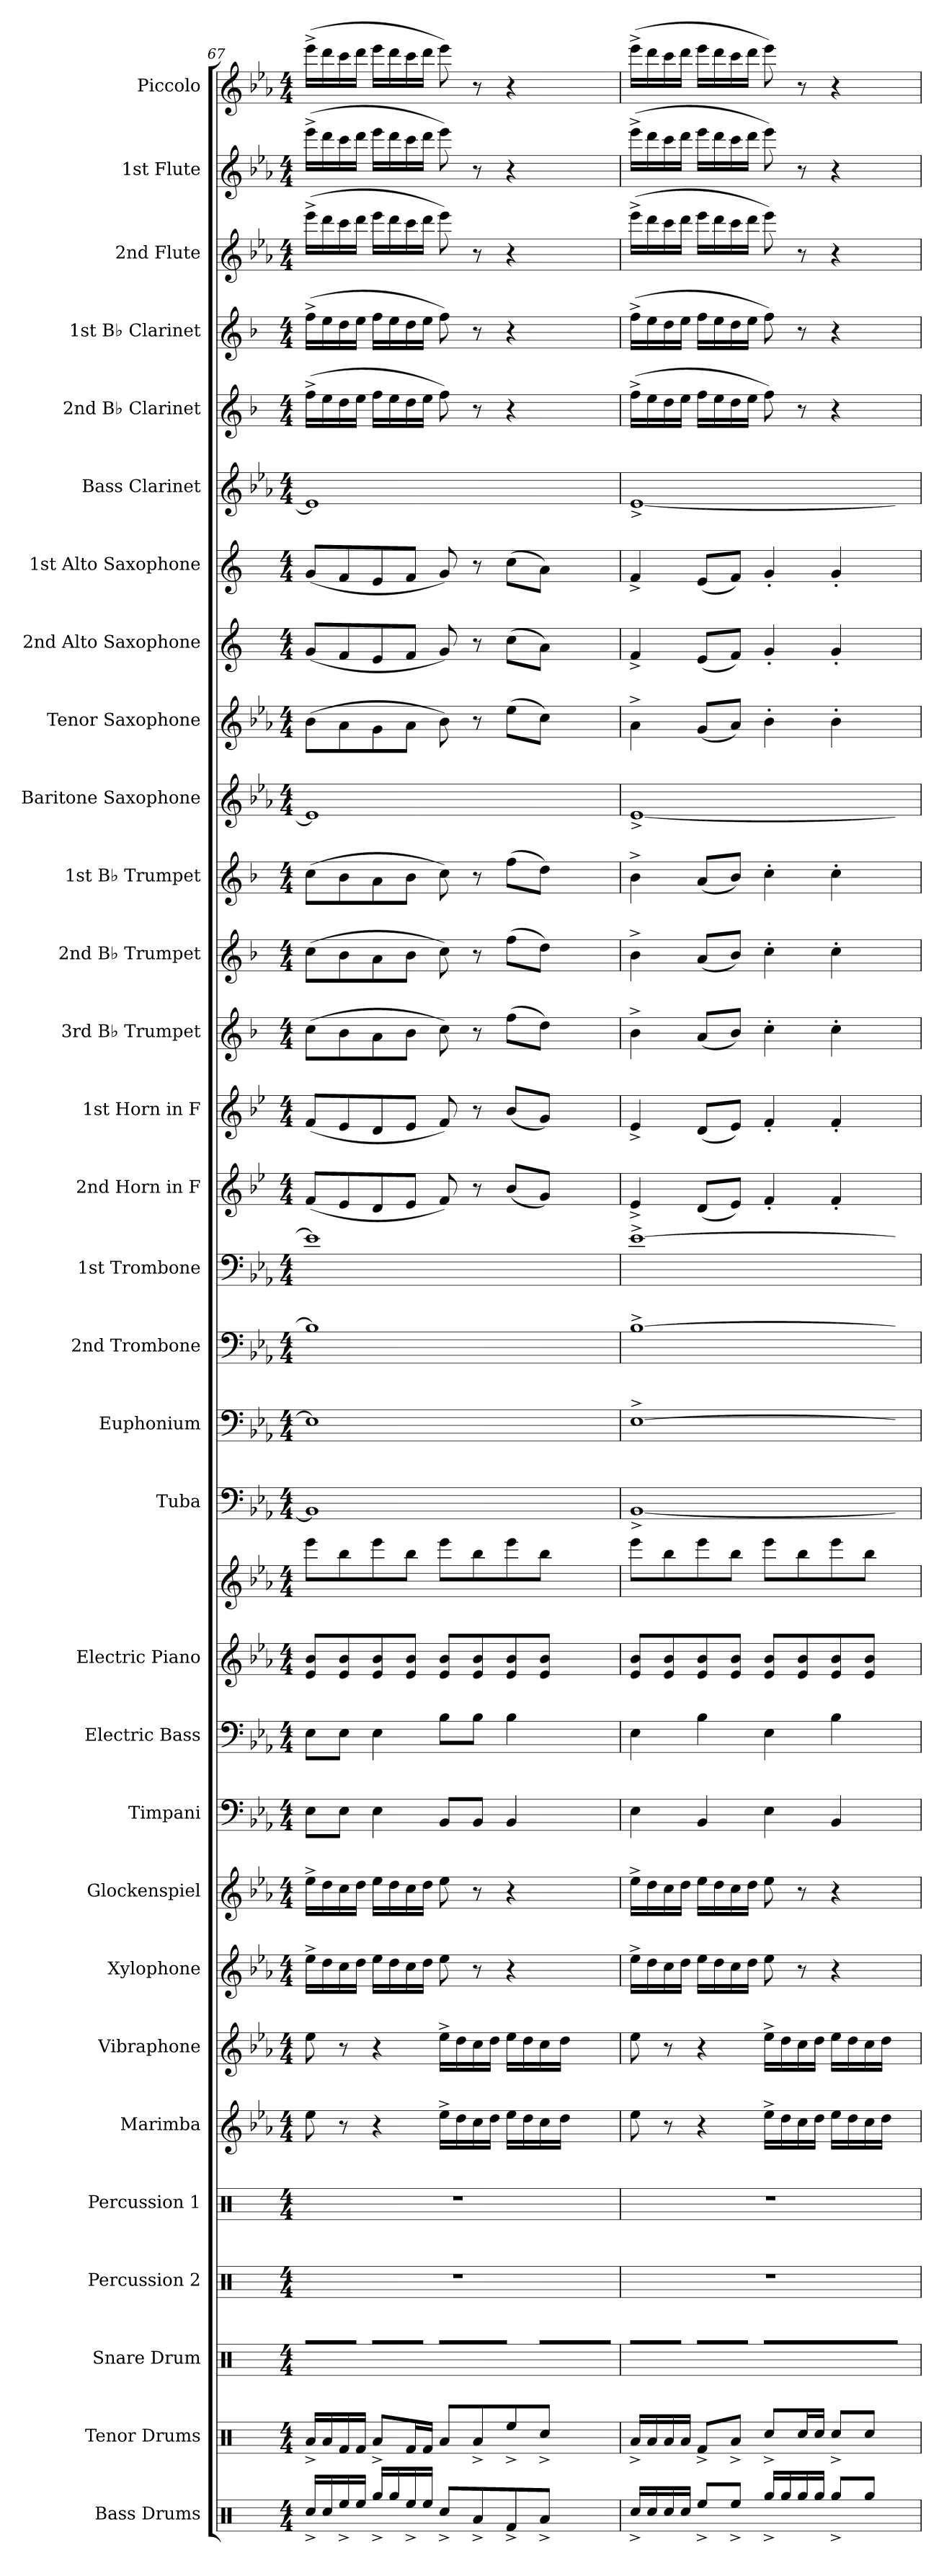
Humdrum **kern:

**kern	**kern	**kern	**kern	**kern	**kern	**kern	**kern	**kern	**kern	**kern	**kern	**kern	**kern	**kern	**kern	**kern	**kern	**kern	**kern	**kern	**kern	**kern	**kern	**kern	**kern	**kern	**kern	**kern	**kern	**kern	**kern
*part31	*part30	*part29	*part28	*part27	*part26	*part25	*part24	*part23	*part22	*part21	*part20	*part20	*part19	*part18	*part17	*part16	*part15	*part14	*part13	*part12	*part11	*part10	*part9	*part8	*part7	*part6	*part5	*part4	*part3	*part2	*part1
*staff32	*staff31	*staff30	*staff29	*staff28	*staff27	*staff26	*staff25	*staff24	*staff23	*staff22	*staff21	*staff20	*staff19	*staff18	*staff17	*staff16	*staff15	*staff14	*staff13	*staff12	*staff11	*staff10	*staff9	*staff8	*staff7	*staff6	*staff5	*staff4	*staff3	*staff2	*staff1
*I"Bass Drums	*I"Tenor Drums	*I"Snare Drum	*I"Percussion 2	*I"Percussion 1	*I"Marimba	*I"Vibraphone	*I"Xylophone	*I"Glockenspiel	*I"Timpani	*I"Electric Bass	*I"Electric Piano	*	*I"Tuba	*I"Euphonium	*I"2nd Trombone	*I"1st Trombone	*I"2nd Horn in F	*I"1st Horn in F	*I"3rd B♭ Trumpet	*I"2nd B♭ Trumpet	*I"1st B♭ Trumpet	*I"Baritone Saxophone	*I"Tenor Saxophone	*I"2nd Alto Saxophone	*I"1st Alto Saxophone	*I"Bass Clarinet	*I"2nd B♭ Clarinet	*I"1st B♭ Clarinet	*I"2nd Flute	*I"1st Flute	*I"Piccolo
*I'B.D.	*I'T.D.	*I'S.D.	*I'Perc.	*I'Perc.	*I'Mrm.	*I'Vib.	*I'Xyl.	*I'Glock.	*I'Timp.	*I'El. B.	*I'El. Pno.	*	*I'Tba.	*I'Euph.	*I'Tbn.	*I'Tbn.	*	*	*I'B♭ Tpt.	*I'B♭ Tpt.	*I'B♭ Tpt.	*I'Bar. Sax.	*I'T. Sax.	*I'A. Sax.	*I'A. Sax.	*I'B. Cl.	*I'B♭ Cl.	*I'B♭ Cl.	*I'Fl.	*I'Fl.	*I'Picc.
*clefX	*clefX	*clefX	*clefX	*clefX	*clefG2	*clefG2	*clefG2	*clefG2	*clefF4	*clefF4	*clefG2	*clefG2	*clefF4	*clefF4	*clefF4	*clefF4	*clefG2	*clefG2	*clefG2	*clefG2	*clefG2	*clefG2	*clefG2	*clefG2	*clefG2	*clefG2	*clefG2	*clefG2	*clefG2	*clefG2	*clefG2
*	*	*	*	*	*	*	*ITrd-7c-12	*ITrd-14c-24	*	*ITrd7c12	*	*	*	*	*	*	*ITrd4c7	*ITrd4c7	*ITrd1c2	*ITrd1c2	*ITrd1c2	*ITrd12c21	*ITrd8c14	*ITrd5c9	*ITrd5c9	*ITrd8c14	*ITrd1c2	*ITrd1c2	*	*	*ITrd-7c-12
*k[]	*k[]	*k[]	*k[]	*k[]	*k[b-e-a-]	*k[b-e-a-]	*k[b-e-a-]	*k[b-e-a-]	*k[b-e-a-]	*k[b-e-a-]	*k[b-e-a-]	*k[b-e-a-]	*k[b-e-a-]	*k[b-e-a-]	*k[b-e-a-]	*k[b-e-a-]	*k[b-e-a-]	*k[b-e-a-]	*k[b-e-a-]	*k[b-e-a-]	*k[b-e-a-]	*k[b-e-a-]	*k[b-e-a-]	*k[b-e-a-]	*k[b-e-a-]	*k[b-e-a-]	*k[b-e-a-]	*k[b-e-a-]	*k[b-e-a-]	*k[b-e-a-]	*k[b-e-a-]
*M4/4	*M4/4	*M4/4	*M4/4	*M4/4	*M4/4	*M4/4	*M4/4	*M4/4	*M4/4	*M4/4	*M4/4	*M4/4	*M4/4	*M4/4	*M4/4	*M4/4	*M4/4	*M4/4	*M4/4	*M4/4	*M4/4	*M4/4	*M4/4	*M4/4	*M4/4	*M4/4	*M4/4	*M4/4	*M4/4	*M4/4	*M4/4
=67	=67	=67	=67	=67	=67	=67	=67	=67	=67	=67	=67	=67	=67	=67	=67	=67	=67	=67	=67	=67	=67	=67	=67	=67	=67	=67	=67	=67	=67	=67	=67
16Rcc^/LL	16Ra^/LL	16R^/LL	1r	1r	8ee-\	8ee-\	16eee-^\LL	16eeee-^\LL	8E-\L	8EE-\L	8e-/ 8b-/L	8eee-\L	1BB-]	1E-]	1B-]	1e-]	(8B-/L	(8B-/L	(8b-\L	(8b-\L	(8b-\L	1E-]	(8B-\L	(8B-/L	(8B-/L	1E-]	(16ee-^\LL	(16ee-^\LL	(16eee-^\LL	(16eee-^\LL	(16eeee-^\LL
16Rcc/	16Ra/	16R/	.	.	.	.	16ddd\	16dddd\	.	.	.	.	.	.	.	.	.	.	.	.	.	.	.	.	.	.	16dd\	16dd\	16ddd\	16ddd\	16dddd\
16Ree^/	16Rf/	16R/	.	.	8r	8r	16ccc\	16cccc\	8E-\J	8EE-\J	8e-/ 8b-/	8bb-\	.	.	.	.	8A-/	8A-/	8a-\	8a-\	8a-\	.	8A-\	8A-/	8A-/	.	16cc\	16cc\	16ccc\	16ccc\	16cccc\
16Ree/JJ	16Rf/JJ	16R/JJ	.	.	.	.	16ddd\JJ	16dddd\JJ	.	.	.	.	.	.	.	.	.	.	.	.	.	.	.	.	.	.	16dd\JJ	16dd\JJ	16ddd\JJ	16ddd\JJ	16dddd\JJ
16Rgg^/LL	8Ra^/L	8R^/L	.	.	4r	4r	16eee-\LL	16eeee-\LL	4E-\	4EE-\	8e-/ 8b-/	8eee-\	.	.	.	.	8G/	8G/	8g\	8g\	8g\	.	8G\	8G/	8G/	.	16ee-\LL	16ee-\LL	16eee-\LL	16eee-\LL	16eeee-\LL
16Rgg/	.	.	.	.	.	.	16ddd\	16dddd\	.	.	.	.	.	.	.	.	.	.	.	.	.	.	.	.	.	.	16dd\	16dd\	16ddd\	16ddd\	16dddd\
16Ree^/	16Rf/L	16R/L	.	.	.	.	16ccc\	16cccc\	.	.	8e-/ 8b-/J	8bb-\J	.	.	.	.	8A-/J	8A-/J	8a-\J	8a-\J	8a-\J	.	8A-\J	8A-/J	8A-/J	.	16cc\	16cc\	16ccc\	16ccc\	16cccc\
16Ree/JJ	16Rf/JJ	16R/JJ	.	.	.	.	16ddd\JJ	16dddd\JJ	.	.	.	.	.	.	.	.	.	.	.	.	.	.	.	.	.	.	16dd\JJ	16dd\JJ	16ddd\JJ	16ddd\JJ	16dddd\JJ
8Rcc^/L	8Ra/L	8R/L	.	.	16ee-^\LL	16ee-^\LL	8eee-\	8eeee-\	8BB-/L	8BB-\L	8e-/ 8b-/L	8eee-\L	.	.	.	.	8B-/)	8B-/)	8b-\)	8b-\)	8b-\)	.	8B-\)	8B-/)	8B-/)	.	8ee-\)	8ee-\)	8eee-\)	8eee-\)	8eeee-\)
.	.	.	.	.	16dd\	16dd\	.	.	.	.	.	.	.	.	.	.	.	.	.	.	.	.	.	.	.	.	.	.	.	.	.
.	.	8qR/	.	.	.	.	.	.	.	.	.	.	.	.	.	.	.	.	.	.	.	.	.	.	.	.	.	.	.	.	.
8Ra^/	8Ra^/	8R^/J	.	.	16cc\	16cc\	8r	8r	8BB-/J	8BB-\J	8e-/ 8b-/	8bb-\	.	.	.	.	8r	8r	8r	8r	8r	.	8r	8r	8r	.	8r	8r	8r	8r	8r
.	.	.	.	.	16dd\JJ	16dd\JJ	.	.	.	.	.	.	.	.	.	.	.	.	.	.	.	.	.	.	.	.	.	.	.	.	.
*	*	*tremolo	*	*	*	*	*	*	*	*	*	*	*	*	*	*	*	*	*	*	*	*	*	*	*	*	*	*	*	*	*
8Rf^/	8Ree^/	32R/LLL	.	.	16ee-\LL	16ee-\LL	4r	4r	4BB-/	4BB-\	8e-/ 8b-/	8eee-\	.	.	.	.	(8e-/L	(8e-/L	(8ee-\L	(8ee-\L	(8ee-\L	.	(8e-\L	(8e-\L	(8e-\L	.	4r	4r	4r	4r	4r
.	.	32R/	.	.	.	.	.	.	.	.	.	.	.	.	.	.	.	.	.	.	.	.	.	.	.	.	.	.	.	.	.
.	.	32R/	.	.	16dd\	16dd\	.	.	.	.	.	.	.	.	.	.	.	.	.	.	.	.	.	.	.	.	.	.	.	.	.
.	.	32R/	.	.	.	.	.	.	.	.	.	.	.	.	.	.	.	.	.	.	.	.	.	.	.	.	.	.	.	.	.
8Ra^/J	8Rcc^/J	32R/	.	.	16cc\	16cc\	.	.	.	.	8e-/ 8b-/J	8bb-\J	.	.	.	.	8c/J)	8c/J)	8cc\J)	8cc\J)	8cc\J)	.	8c\J)	8c\J)	8c\J)	.	.	.	.	.	.
.	.	32R/	.	.	.	.	.	.	.	.	.	.	.	.	.	.	.	.	.	.	.	.	.	.	.	.	.	.	.	.	.
.	.	32R/	.	.	16dd\JJ	16dd\JJ	.	.	.	.	.	.	.	.	.	.	.	.	.	.	.	.	.	.	.	.	.	.	.	.	.
.	.	32R/JJJ	.	.	.	.	.	.	.	.	.	.	.	.	.	.	.	.	.	.	.	.	.	.	.	.	.	.	.	.	.
*	*	*Xtremolo	*	*	*	*	*	*	*	*	*	*	*	*	*	*	*	*	*	*	*	*	*	*	*	*	*	*	*	*	*
!!LO:PB:g=z
=68	=68	=68	=68	=68	=68	=68	=68	=68	=68	=68	=68	=68	=68	=68	=68	=68	=68	=68	=68	=68	=68	=68	=68	=68	=68	=68	=68	=68	=68	=68	=68
16Rcc^/LL	16Ra^/LL	16R^/LL	1r	1r	8ee-\	8ee-\	16eee-^\LL	16eeee-^\LL	4E-\	4EE-\	8e-/ 8b-/L	8eee-\L	[1BB-^	[1E-^	[1B-^	[1e-^	4A-^/	4A-^/	4a-^\	4a-^\	4a-^\	[1E-^	4A-^\	4A-^/	4A-^/	[1E-^	(16ee-^\LL	(16ee-^\LL	(16eee-^\LL	(16eee-^\LL	(16eeee-^\LL
16Rcc/	16Ra/	16R/	.	.	.	.	16ddd\	16dddd\	.	.	.	.	.	.	.	.	.	.	.	.	.	.	.	.	.	.	16dd\	16dd\	16ddd\	16ddd\	16dddd\
16Rcc/	16Ra/	16R/	.	.	8r	8r	16ccc\	16cccc\	.	.	8e-/ 8b-/	8bb-\	.	.	.	.	.	.	.	.	.	.	.	.	.	.	16cc\	16cc\	16ccc\	16ccc\	16cccc\
16Rcc/JJ	16Ra/JJ	16R/JJ	.	.	.	.	16ddd\JJ	16dddd\JJ	.	.	.	.	.	.	.	.	.	.	.	.	.	.	.	.	.	.	16dd\JJ	16dd\JJ	16ddd\JJ	16ddd\JJ	16dddd\JJ
8Ree^/L	8Rf^/L	16R^/LL	.	.	4r	4r	16eee-\LL	16eeee-\LL	4BB-/	4BB-\	8e-/ 8b-/	8eee-\	.	.	.	.	(8G/L	(8G/L	(8g/L	(8g/L	(8g/L	.	(8G/L	(8G/L	(8G/L	.	16ee-\LL	16ee-\LL	16eee-\LL	16eee-\LL	16eeee-\LL
.	.	16R/	.	.	.	.	16ddd\	16dddd\	.	.	.	.	.	.	.	.	.	.	.	.	.	.	.	.	.	.	16dd\	16dd\	16ddd\	16ddd\	16dddd\
8Ree^/J	8Ra^/J	16R/	.	.	.	.	16ccc\	16cccc\	.	.	8e-/ 8b-/J	8bb-\J	.	.	.	.	8A-/J)	8A-/J)	8a-/J)	8a-/J)	8a-/J)	.	8A-/J)	8A-/J)	8A-/J)	.	16cc\	16cc\	16ccc\	16ccc\	16cccc\
.	.	16R/JJ	.	.	.	.	16ddd\JJ	16dddd\JJ	.	.	.	.	.	.	.	.	.	.	.	.	.	.	.	.	.	.	16dd\JJ	16dd\JJ	16ddd\JJ	16ddd\JJ	16dddd\JJ
16Rgg^/LL	8Rcc^/L	8R^/L	.	.	16ee-^\LL	16ee-^\LL	8eee-\	8eeee-\	4E-\	4EE-\	8e-/ 8b-/L	8eee-\L	.	.	.	.	4B-'/	4B-'/	4b-'\	4b-'\	4b-'\	.	4B-'\	4B-'/	4B-'/	.	8ee-\)	8ee-\)	8eee-\)	8eee-\)	8eeee-\)
16Rgg/	.	.	.	.	16dd\	16dd\	.	.	.	.	.	.	.	.	.	.	.	.	.	.	.	.	.	.	.	.	.	.	.	.	.
.	.	8qR/	.	.	.	.	.	.	.	.	.	.	.	.	.	.	.	.	.	.	.	.	.	.	.	.	.	.	.	.	.
16Rgg/	16Rcc/L	8R/	.	.	16cc\	16cc\	8r	8r	.	.	8e-/ 8b-/	8bb-\	.	.	.	.	.	.	.	.	.	.	.	.	.	.	8r	8r	8r	8r	8r
16Rgg/JJ	16Rcc/JJ	.	.	.	16dd\JJ	16dd\JJ	.	.	.	.	.	.	.	.	.	.	.	.	.	.	.	.	.	.	.	.	.	.	.	.	.
8Rgg^/L	8Rcc^/L	8R^^/	.	.	16ee-\LL	16ee-\LL	4r	4r	4BB-/	4BB-\	8e-/ 8b-/	8eee-\	.	.	.	.	4B-'/	4B-'/	4b-'\	4b-'\	4b-'\	.	4B-'\	4B-'/	4B-'/	.	4r	4r	4r	4r	4r
.	.	.	.	.	16dd\	16dd\	.	.	.	.	.	.	.	.	.	.	.	.	.	.	.	.	.	.	.	.	.	.	.	.	.
8Rgg/J	8Rcc/J	8R/J	.	.	16cc\	16cc\	.	.	.	.	8e-/ 8b-/J	8bb-\J	.	.	.	.	.	.	.	.	.	.	.	.	.	.	.	.	.	.	.
.	.	.	.	.	16dd\JJ	16dd\JJ	.	.	.	.	.	.	.	.	.	.	.	.	.	.	.	.	.	.	.	.	.	.	.	.	.
=	=	=	=	=	=	=	=	=	=	=	=	=	=	=	=	=	=	=	=	=	=	=	=	=	=	=	=	=	=	=	=
*-	*-	*-	*-	*-	*-	*-	*-	*-	*-	*-	*-	*-	*-	*-	*-	*-	*-	*-	*-	*-	*-	*-	*-	*-	*-	*-	*-	*-	*-	*-	*-
